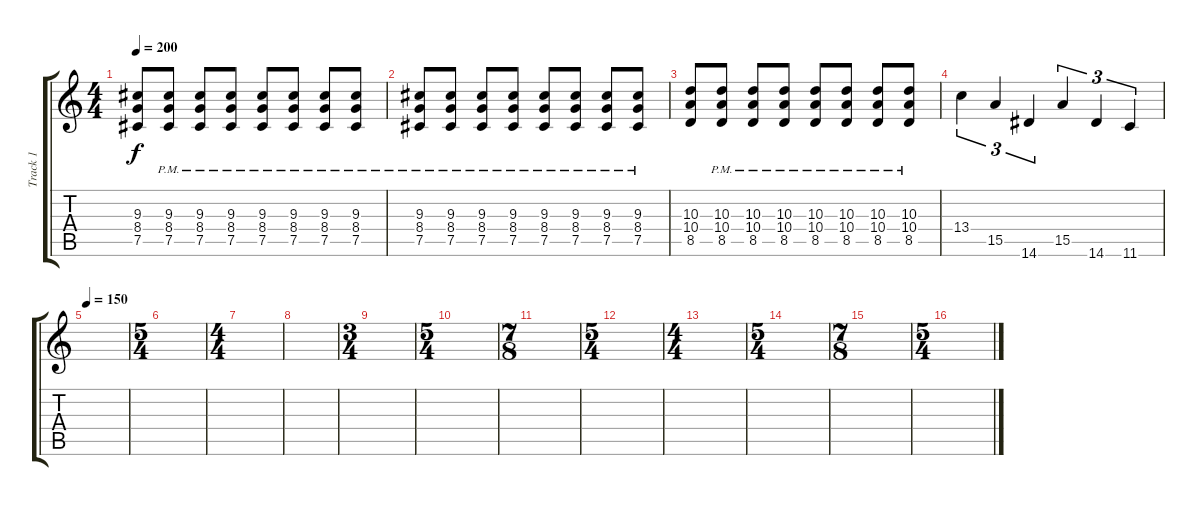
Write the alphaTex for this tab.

\track ("Track 1" "Track 1") {instrument overdrivenguitar}
\staff {score tabs}
\tuning (Db4 Ab3 E3 B2 Gb2 Db2) {hide}
\ts (4 4)
\tempo 200
\clef g2
\ks c
(9.3 8.4 7.5).8{dy f} (9.3{pm} 8.4{pm} 7.5{pm}).8 (9.3{pm} 8.4{pm} 7.5{pm}).8 (9.3{pm} 8.4{pm} 7.5{pm}).8 (9.3{pm} 8.4{pm} 7.5{pm}).8 (9.3{pm} 8.4{pm} 7.5{pm}).8 (9.3{pm} 8.4{pm} 7.5{pm}).8 (9.3{pm} 8.4{pm} 7.5{pm}).8 |
(9.3{pm} 8.4{pm} 7.5{pm}).8 (9.3{pm} 8.4{pm} 7.5{pm}).8 (9.3{pm} 8.4{pm} 7.5{pm}).8 (9.3{pm} 8.4{pm} 7.5{pm}).8 (9.3{pm} 8.4{pm} 7.5{pm}).8 (9.3{pm} 8.4{pm} 7.5{pm}).8 (9.3{pm} 8.4{pm} 7.5{pm}).8 (9.3{pm} 8.4{pm} 7.5{pm}).8 |
(10.3 10.4 8.5).8 (10.3{pm} 10.4{pm} 8.5{pm}).8 (10.3{pm} 10.4{pm} 8.5{pm}).8 (10.3{pm} 10.4{pm} 8.5{pm}).8 (10.3{pm} 10.4{pm} 8.5{pm}).8 (10.3{pm} 10.4{pm} 8.5{pm}).8 (10.3{pm} 10.4{pm} 8.5{pm}).8 (10.3{pm} 10.4{pm} 8.5{pm}).8 |
13.4.4{tu (3 2)} 15.5.4{tu (3 2)} 14.6.4{tu (3 2)} 15.5.4{tu (3 2)} 14.6.4{tu (3 2)} 11.6.4{tu (3 2)} |
\tempo 150
|
\ts (5 4)
|
\ts (4 4)
|
|
\ts (3 4)
|
\ts (5 4)
|
\ts (7 8)
|
\ts (5 4)
|
\ts (4 4)
|
\ts (5 4)
|
\ts (7 8)
|
\ts (5 4)
